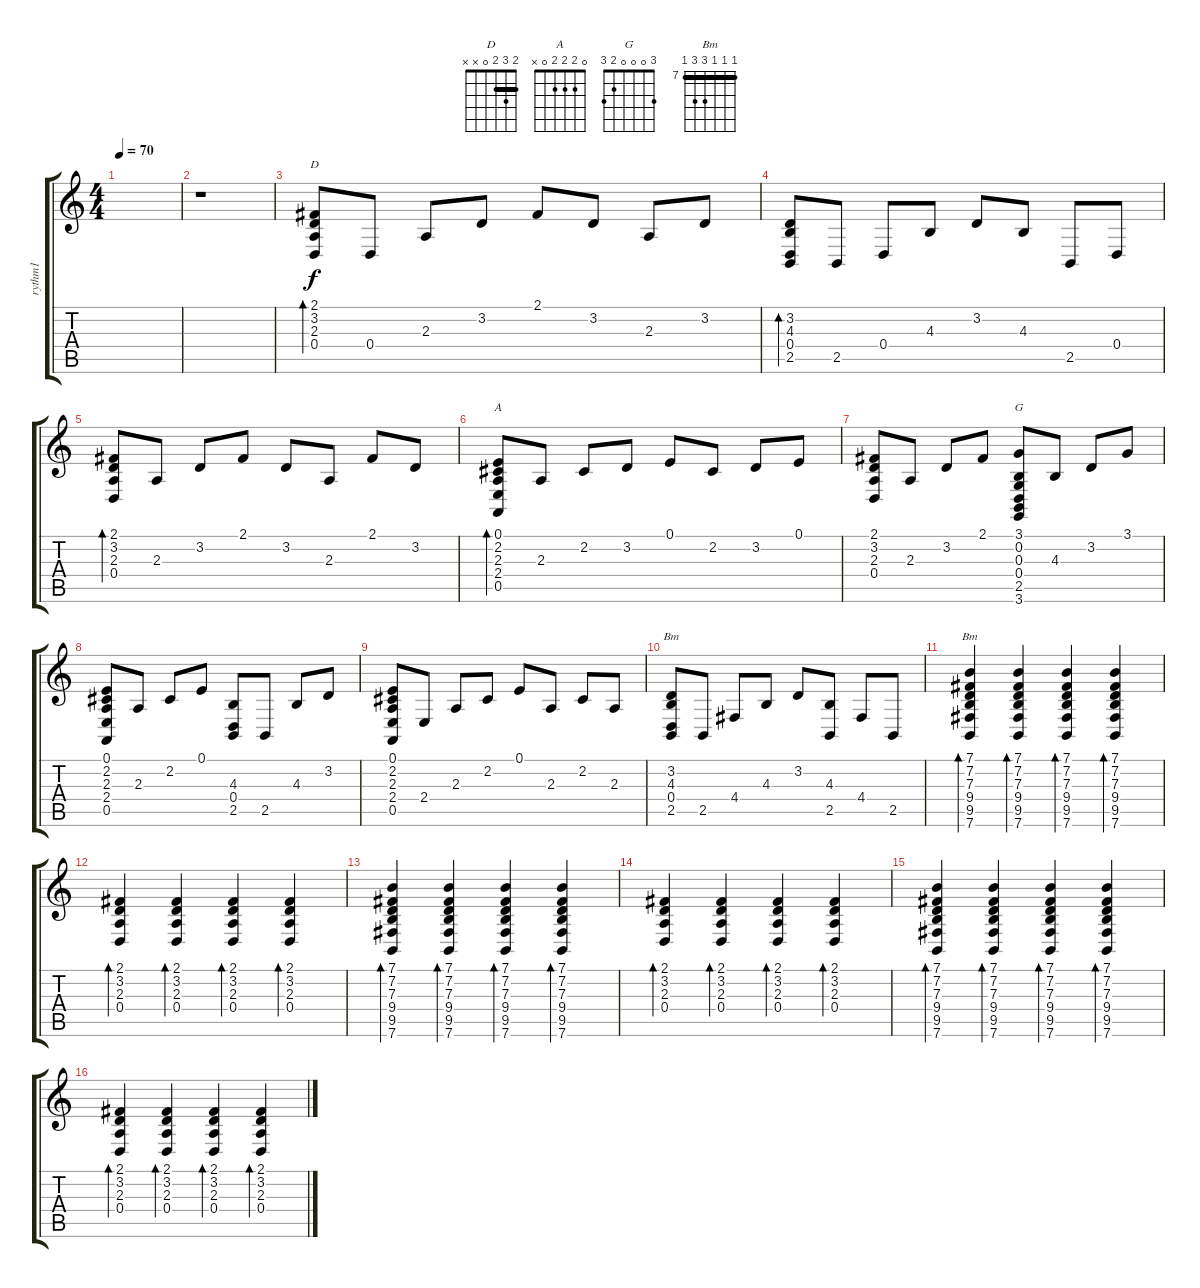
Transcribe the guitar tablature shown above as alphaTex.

\track ("rythm1" "rythm1") {instrument acousticgrandpiano}
\staff {score tabs}
\tuning (E4 B3 G3 D3 A2 E2) {hide}
\chord ("D" 2 3 2 0 x x) {barre 2}
\chord ("A" 0 2 2 2 0 x)
\chord ("G" 3 0 0 0 2 3)
\chord ("Bm" 2 3 4 0 2 x)
\chord ("Bm" 7 7 7 9 9 7) {firstfret 7 barre 7}
\ts (4 4)
\tempo 70
\clef g2
\ks c
|
r.1 |
(2.1 3.2 2.3 0.4).8{bd 60 ch "D"} 0.4.8 2.3.8 3.2.8 2.1.8 3.2.8 2.3.8 3.2.8 |
(3.2 4.3 0.4 2.5).8{bd 60} 2.5.8 0.4.8 4.3.8 3.2.8 4.3.8 2.5.8 0.4.8 |
(2.1 3.2 2.3 0.4).8{bd 60} 2.3.8 3.2.8 2.1.8 3.2.8 2.3.8 2.1.8 3.2.8 |
(0.1 2.2 2.3 2.4 0.5).8{bd 60 ch "A"} 2.3.8 2.2.8 3.2.8 0.1.8 2.2.8 3.2.8 0.1.8 |
(2.1 3.2 2.3 0.4).8 2.3.8 3.2.8 2.1.8 (3.1 0.2 0.3 0.4 2.5 3.6).8{ch "G"} 4.3.8 3.2.8 3.1.8 |
(0.1 2.2 2.3 2.4 0.5).8 2.3.8 2.2.8 0.1.8 (4.3 0.4 2.5).8 2.5.8 4.3.8 3.2.8 |
(0.1 2.2 2.3 2.4 0.5).8 2.4.8 2.3.8 2.2.8 0.1.8 2.3.8 2.2.8 2.3.8 |
(3.2 4.3 0.4 2.5).8{ch "Bm"} 2.5.8 4.4.8 4.3.8 3.2.8 (4.3 2.5).8 4.4.8 2.5.8 |
(7.1 7.2 7.3 9.4 9.5 7.6).4{bd 60 ch "Bm"} (7.1 7.2 7.3 9.4 9.5 7.6).4{bd 60} (7.1 7.2 7.3 9.4 9.5 7.6).4{bd 60} (7.1 7.2 7.3 9.4 9.5 7.6).4{bd 60} |
(2.1 3.2 2.3 0.4).4{bd 60} (2.1 3.2 2.3 0.4).4{bd 60} (2.1 3.2 2.3 0.4).4{bd 60} (2.1 3.2 2.3 0.4).4{bd 60} |
(7.1 7.2 7.3 9.4 9.5 7.6).4{bd 60} (7.1 7.2 7.3 9.4 9.5 7.6).4{bd 60} (7.1 7.2 7.3 9.4 9.5 7.6).4{bd 60} (7.1 7.2 7.3 9.4 9.5 7.6).4{bd 60} |
(2.1 3.2 2.3 0.4).4{bd 60} (2.1 3.2 2.3 0.4).4{bd 60} (2.1 3.2 2.3 0.4).4{bd 60} (2.1 3.2 2.3 0.4).4{bd 60} |
(7.1 7.2 7.3 9.4 9.5 7.6).4{bd 60} (7.1 7.2 7.3 9.4 9.5 7.6).4{bd 60} (7.1 7.2 7.3 9.4 9.5 7.6).4{bd 60} (7.1 7.2 7.3 9.4 9.5 7.6).4{bd 60} |
(2.1 3.2 2.3 0.4).4{bd 60} (2.1 3.2 2.3 0.4).4{bd 60} (2.1 3.2 2.3 0.4).4{bd 60} (2.1 3.2 2.3 0.4).4{bd 60}
